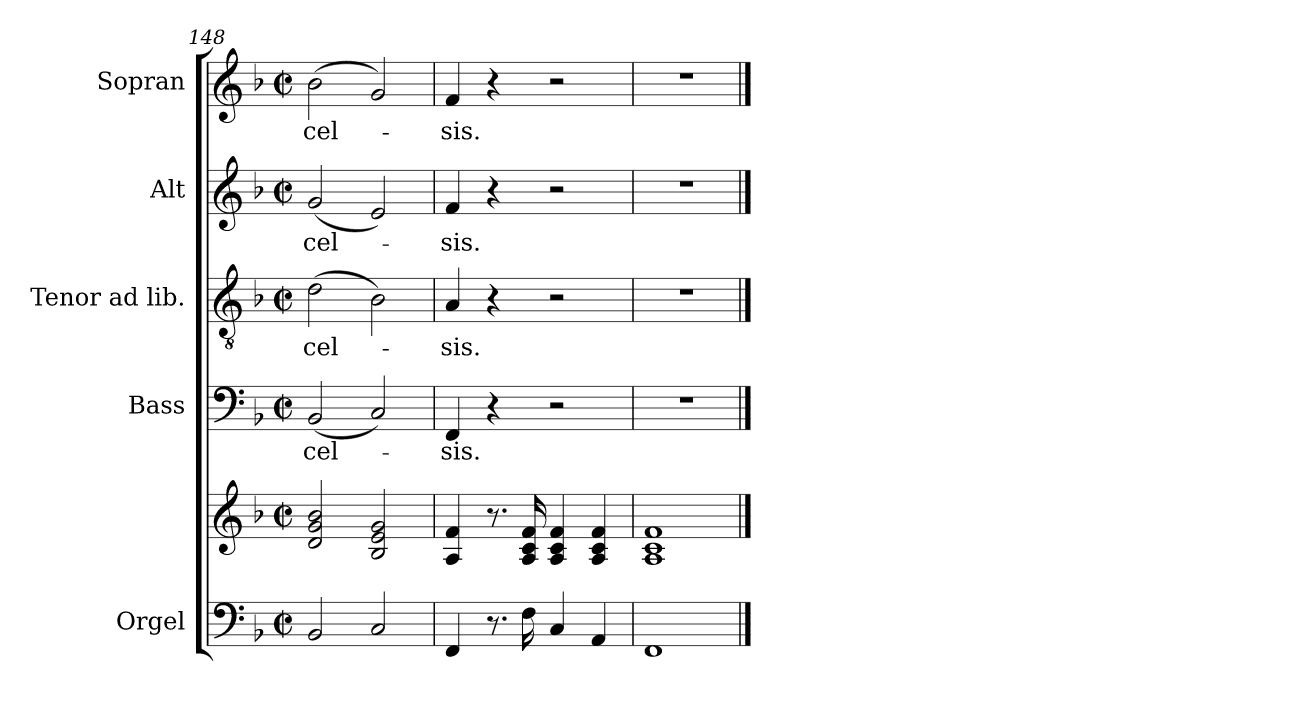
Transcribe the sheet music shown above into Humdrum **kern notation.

**kern	**kern	**kern	**text	**kern	**text	**kern	**text	**kern	**text
*part5	*part5	*part4	*part4	*part3	*part3	*part2	*part2	*part1	*part1
*staff6	*staff5	*staff4	*staff4	*staff3	*staff3	*staff2	*staff2	*staff1	*staff1
*I"Orgel	*	*I"Bass	*	*I"Tenor ad lib.	*	*I"Alt	*	*I"Sopran	*
*I'Org.	*	*I'B	*	*I'T	*	*I'A	*	*I'S	*
*clefF4	*clefG2	*clefF4	*	*clefGv2	*	*clefG2	*	*clefG2	*
*k[b-]	*k[b-]	*k[b-]	*	*k[b-]	*	*k[b-]	*	*k[b-]	*
*F:	*F:	*F:	*	*F:	*	*F:	*	*F:	*
*M2/2	*M2/2	*M2/2	*	*M2/2	*	*M2/2	*	*M2/2	*
*met(c|)	*met(c|)	*met(c|)	*	*met(c|)	*	*met(c|)	*	*met(c|)	*
=148	=148	=148	=148	=148	=148	=148	=148	=148	=148
!	!	!	!LO:LY:b	!	!LO:LY:b	!	!LO:LY:b	!	!LO:LY:b
2BB-/	2d/ 2g/ 2b-/	(<2BB-/	-cel-	(>2d\	-cel-	(<2g/	-cel-	(>2b-\	-cel-
2C/	2B-/ 2e/ 2g/	2C/)	.	2B-\)	.	2e/)	.	2g/)	.
=149	=149	=149	=149	=149	=149	=149	=149	=149	=149
!	!	!	!LO:LY:b	!	!LO:LY:b	!	!LO:LY:b	!	!LO:LY:b
4FF/	4A/ 4f/	4FF/	-sis.	4A/	-sis.	4f/	-sis.	4f/	-sis.
8.r	8.r	4r	.	4r	.	4r	.	4r	.
16F\	16A/ 16c/ 16f/	.	.	.	.	.	.	.	.
4C/	4A/ 4c/ 4f/	2r	.	2r	.	2r	.	2r	.
4AA/	4A/ 4c/ 4f/	.	.	.	.	.	.	.	.
=150	=150	=150	=150	=150	=150	=150	=150	=150	=150
1FF	1A 1c 1f	1r	.	1r	.	1r	.	1r	.
==	==	==	==	==	==	==	==	==	==
*-	*-	*-	*-	*-	*-	*-	*-	*-	*-
